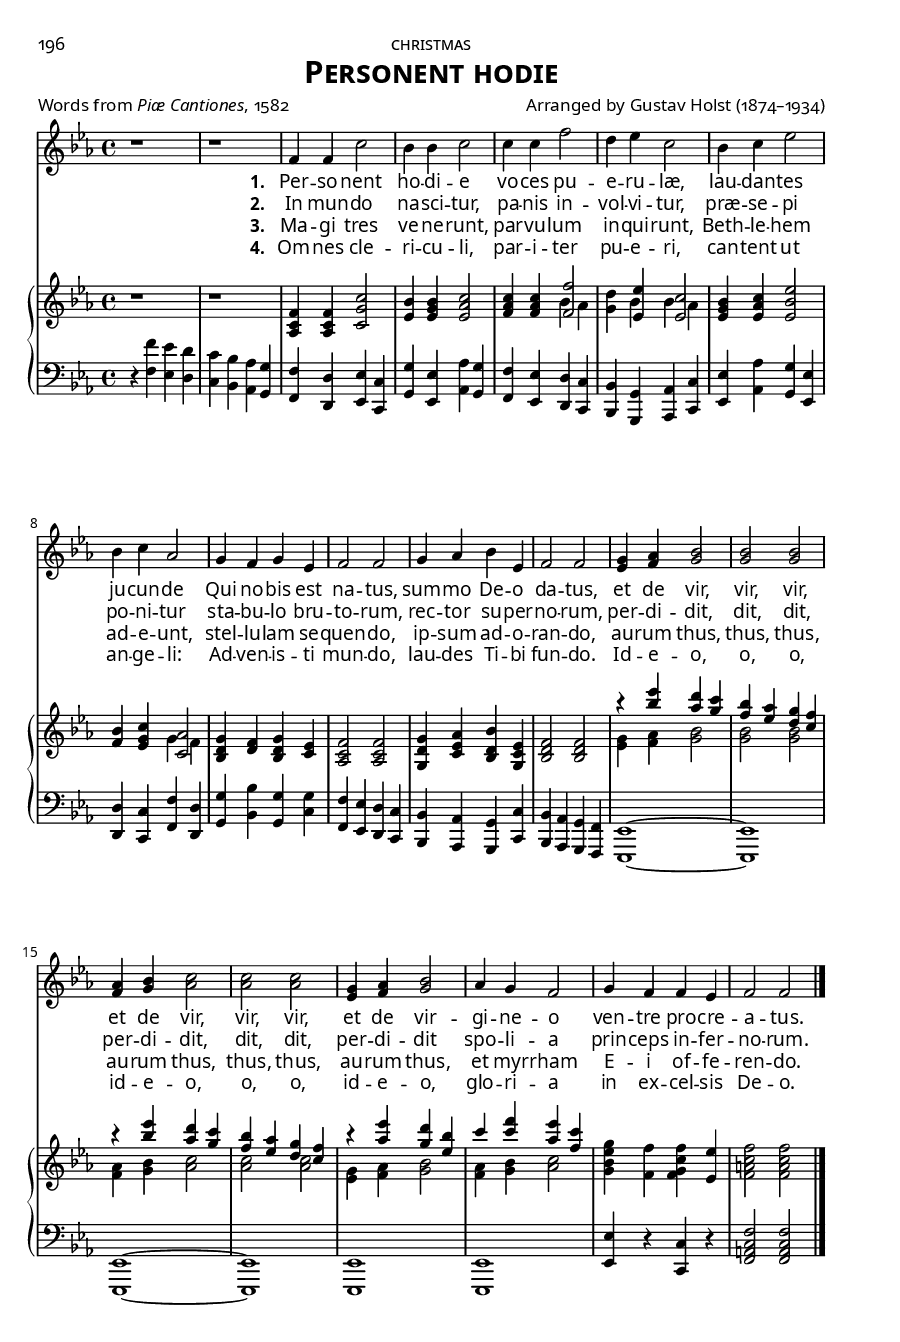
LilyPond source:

\version "2.14.2"
\include "util.ly"
\header {
  title = \markup{\override #'(font-name . "Garamond Premier Pro Semibold"){ \abs-fontsize #15 \smallCapsOldStyle"Personent hodie"}}
  poet = \markup \concat{"Words from " \italic "Piæ Cantiones" \oldStyleNum", 1582"}
  composer = \markup\oldStyleNum"Arranged by Gustav Holst (1874–1934)"
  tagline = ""
}
\paper {
  %print-all-headers = ##t
  paper-height = 9\in
  paper-width = 6\in
  indent = 0\in
  %system-system-spacing = #'((basic-distance . 10) (padding . 0))
  %system-system-spacing =
  %  #'((basic-distance . 0)
  %     (minimum-distance . 0)
  %     (padding . -0.35)
  %     (stretchability . 100))
  ragged-last-bottom = ##f
  ragged-bottom = ##f
  two-sided = ##t
  inner-margin = 0.5\in
  outer-margin = 0.25\in
  top-margin = 0.25\in
  bottom-margin = 0.25\in
  first-page-number = #196
  print-first-page-number = ##t
  headerLine = \markup{\override #'(font-name . "Garamond Premier Pro") \smallCapsOldStyle"christmas"}
  oddHeaderMarkup = \markup\fill-line{
     \override #'(font-name . "Garamond Premier Pro")\abs-fontsize #8.5
     \combine 
        \fill-line{"" \on-the-fly #print-page-number-check-first
        \oldStylePageNum""
        }
        \fill-line{\headerLine}
  }
  evenHeaderMarkup = \markup {
     \override #'(font-name . "Garamond Premier Pro")\abs-fontsize #8.5
     \combine
        \on-the-fly #print-page-number-check-first
        \oldStylePageNum""
        \fill-line{\headerLine}
  }
}
#(set-global-staff-size 15) \paper{ #(define fonts (make-pango-font-tree "GoudyOlSt BT" "Garamond Premier Pro" "Garamond Premier Pro" (/ 15 20))) }
global = {
  \key ees \major
  \time 4/4
  \autoBeamOff
}

sopMusic = \relative c' {
  b'1\rest |
  b1\rest |
  \oneVoice
  f4 f c'2 |
  bes4 bes c2 |
  c4 c f2 |
  d4 ees c2 |
  
  bes4 c ees2 |
  bes4 c aes2 |
  g4 f g ees |
  f2 f |
  g4 aes bes ees, |
  f2 f |
  <ees g>4 <f aes> <bes g>2 |
  
  <bes g> <bes g> |
  <aes f>4 <bes g> <c aes>2 |
  <c aes> <c aes> |
  <g ees>4 <aes f> <bes g>2 |
  aes4 g f2 |
  g4 f f ees |
  f2 f \bar "|."
}
sopWords = \lyricmode {
  
}

altoMusic = \relative c' {
  
}
altoWords = \lyricmode {
  \set stanza = #"1. "
  Per -- so -- nent ho -- di -- e
  vo -- ces pu -- e -- ru -- læ,
  lau -- dan -- tes ju -- cun -- de
  Qui no -- bis est na -- tus,
  sum -- mo De -- o da -- tus,
  et de vir, vir, vir,
  et de vir, vir, vir,
  et de vir -- gi -- ne -- o
  ven -- tre pro -- cre -- a -- tus.
}
altoWordsII = \lyricmode {
%\markup\italic
  \set stanza = #"2. "
  In mun -- do na -- sci -- tur,
  pa -- nis in -- vol -- vi -- tur,
  præ -- se -- pi po -- ni -- tur
  sta -- bu -- lo bru -- to -- rum,
  rec -- tor su -- per -- no -- rum,
  per -- di -- dit, dit, dit,
  per -- di -- dit, dit, dit,
  per -- di -- dit spo -- li -- a
  prin -- ceps in -- fer -- no -- rum.
}
altoWordsIII = \lyricmode {
  \set stanza = #"3. "
  Ma -- gi tres ve -- ne -- runt,
  par -- vu -- lum in -- qui -- runt,
  Beth -- le -- hem ad -- e -- unt,
  stel -- lu -- lam se -- quen -- do,
  ip -- sum ad -- o -- ran -- do,
  au -- rum thus, thus, thus,
  au -- rum thus, thus, thus,
  au -- rum thus, et myr -- rham
  E -- i of -- fe -- ren -- do.
}
altoWordsIV = \lyricmode {
  \set stanza = #"4. "
  Om -- nes cle -- ri -- cu -- li,
  par -- i -- ter pu -- e -- ri,
  can -- tent ut an -- ge -- li:
  Ad -- ven -- is -- ti mun -- do,
  lau -- des Ti -- bi fun -- do.
  Id -- e -- o, o, o,
  id -- e -- o, o, o,
  id -- e -- o, glo -- ri -- a
  in ex -- cel -- sis De -- o.
}
altoWordsV = \lyricmode {
  \set stanza = #"5. "
  \set ignoreMelismata = ##t
}
altoWordsVI = \lyricmode {
  \set stanza = #"6. "
  \set ignoreMelismata = ##t
}
tenorMusic = \relative c' {
  
}
tenorWords = \lyricmode {

}

bassMusic = \relative c {
 
}
bassWords = \lyricmode {

}

pianoRH = \relative c' {
  r1 |
  r1 |
  <f c aes>4 q <c g' c>2 |
  <ees bes'>4 <ees g bes> <ees aes c>2 |
  <f aes c>4 q << <f f'>2 \\ {bes4 aes} >> |
  <g d'>4 << {<ees ees'> <ees c'>2} \\ {bes'4 bes aes} >> |
  
  <ees g bes>4 <ees aes c> <ees bes' ees>2 |
  <f bes>4 <ees g c> << <c aes'>2 \\ {g'4 f} >> |
  <g d bes>4 <f d> <g d bes> <ees c> |
  <f c aes>2 q |
  <g d g,>4 <aes ees c> <bes d, bes> <ees, c g> |
  <f d bes>2 q |
  << {b'4\rest <bes ees> <aes d> <g c>} \\ {<g, ees>4 <aes f> <bes g>2} >> |
  
  <<
    {
      <f' bes>4 <ees aes> <d g> <c f> |
      b'4\rest <bes ees> <aes d> <g c> |
      <f bes>4 <ees aes> <d g> <c f> |
      b'4\rest <aes ees'> <g d'> <ees bes'> |
      c'4 <c f> <aes ees'> <f c'> |
    } \\
    {
      <g, bes>2 q|
      <f aes>4 <g bes> <aes c>2 |
      q q |
      <g ees>4 <aes f> <bes g>2 |
      <aes f>4 <bes g> <c aes>2 |
    }
  >>
  <g bes ees g>4 <f f'> <f g c f> <ees ees'> |
  <f a c f>2 q \bar "||"
}
pianoLH = \relative c' {
  r4 <f f,> <ees ees,> <d d,> |
  <c c,> <bes bes,> <aes aes,> <g g,> |
  <f f,> <d d,> <ees ees,> <c c,> |
  <g g'> <ees ees'> <aes aes'> <g g'> |
  <f f'> <ees ees'> <d d'> <c c'> |
  <bes bes'> <g g'> <aes aes'> <c c'> |
  
  <ees ees'> <aes aes'> <g g'> <ees ees'> |
  <d d'> <c c'> <f f'> <d d'> |
  <g g'> <bes bes'> <g g'> <c g'> |
  <f f,> <ees ees,> <d d,> <c c,> |
  <bes bes,> <aes aes,> <g g,> <c c,> |
  <bes bes,> <aes aes,> <g g,> <f f,> |
  <ees ees,>1~ |
  
  q |
  q~ |
  q |
  q |
  q |
  <ees ees'>4 r <c c'> r |
  <f a c f>2 q \bar "|."
}

\score {
  <<
   \new ChoirStaff <<
    \new Staff = women <<
      \new Voice = "sopranos" { \voiceOne << \global \sopMusic >> }
      \new Voice = "altos" { \voiceTwo << \global \altoMusic >> }
    >>
    \new Lyrics \with { alignAboveContext = #"women" \override VerticalAxisGroup #'nonstaff-relatedstaff-spacing = #'((basic-distance . 1))} \lyricsto "sopranos" \sopWords
    \new Lyrics = "altosVI"  \with { alignBelowContext = #"women" } \lyricsto "sopranos" \altoWordsVI
    \new Lyrics = "altosV"  \with { alignBelowContext = #"women" } \lyricsto "sopranos" \altoWordsV
    \new Lyrics = "altosIV"  \with { alignBelowContext = #"women" } \lyricsto "sopranos" \altoWordsIV
    \new Lyrics = "altosIII"  \with { alignBelowContext = #"women" } \lyricsto "sopranos" \altoWordsIII
    \new Lyrics = "altosII"  \with { alignBelowContext = #"women" } \lyricsto "sopranos" \altoWordsII
    \new Lyrics = "altos"  \with { alignBelowContext = #"women" } \lyricsto "sopranos" \altoWords
  >>
    \new PianoStaff << \new Staff { \new Voice { \global \pianoRH } } \new Staff { \clef "bass" \global \pianoLH } >>
  >>
  \layout {
    \context {
      \Score
      \override SpacingSpanner #'base-shortest-duration = #(ly:make-moment 1 8)
      \override SpacingSpanner #'common-shortest-duration = #(ly:make-moment 1 4)
    }
    \context {
      % Remove all empty staves
      % \Staff \RemoveEmptyStaves \override VerticalAxisGroup #'remove-first = ##t
    }
    \context {
      \Lyrics
      \override LyricText #'X-offset = #center-on-word
    }
  }
}

